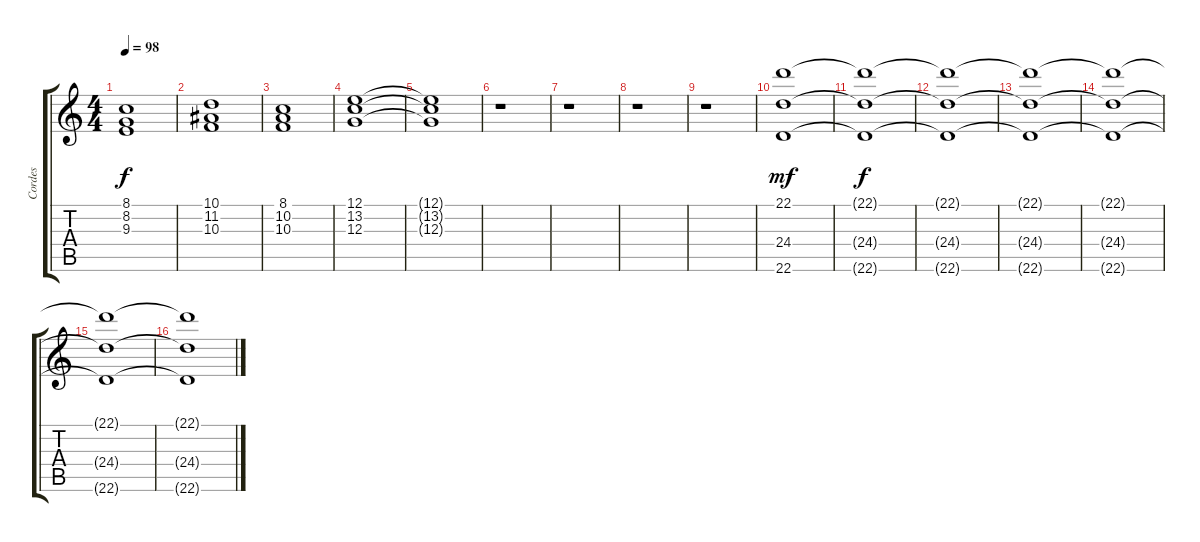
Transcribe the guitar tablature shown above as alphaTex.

\track ("Cordes" "Cordes") {instrument stringensemble2}
\staff {score tabs}
\tuning (E4 B3 G3 D3 A2 E2) {hide}
\ts (4 4)
\tempo 98
\clef g2
\ks c
(8.1{t} 8.2{t} 9.3{t}).1{dy f} |
(10.1 11.2 10.3).1 |
(8.1 10.2 10.3).1 |
(12.1 13.2 12.3).1 |
(12.1{t} 13.2{t} 12.3{t}).1 |
r.1 |
r.1 |
r.1 |
r.1 |
(22.1 24.4 22.6).1{dy mf} |
(22.1{t} 24.4{t} 22.6{t}).1{dy f} |
(22.1{t} 24.4{t} 22.6{t}).1 |
(22.1{t} 24.4{t} 22.6{t}).1 |
(22.1{t} 24.4{t} 22.6{t}).1 |
(22.1{t} 24.4{t} 22.6{t}).1 |
(22.1{t} 24.4{t} 22.6{t}).1
